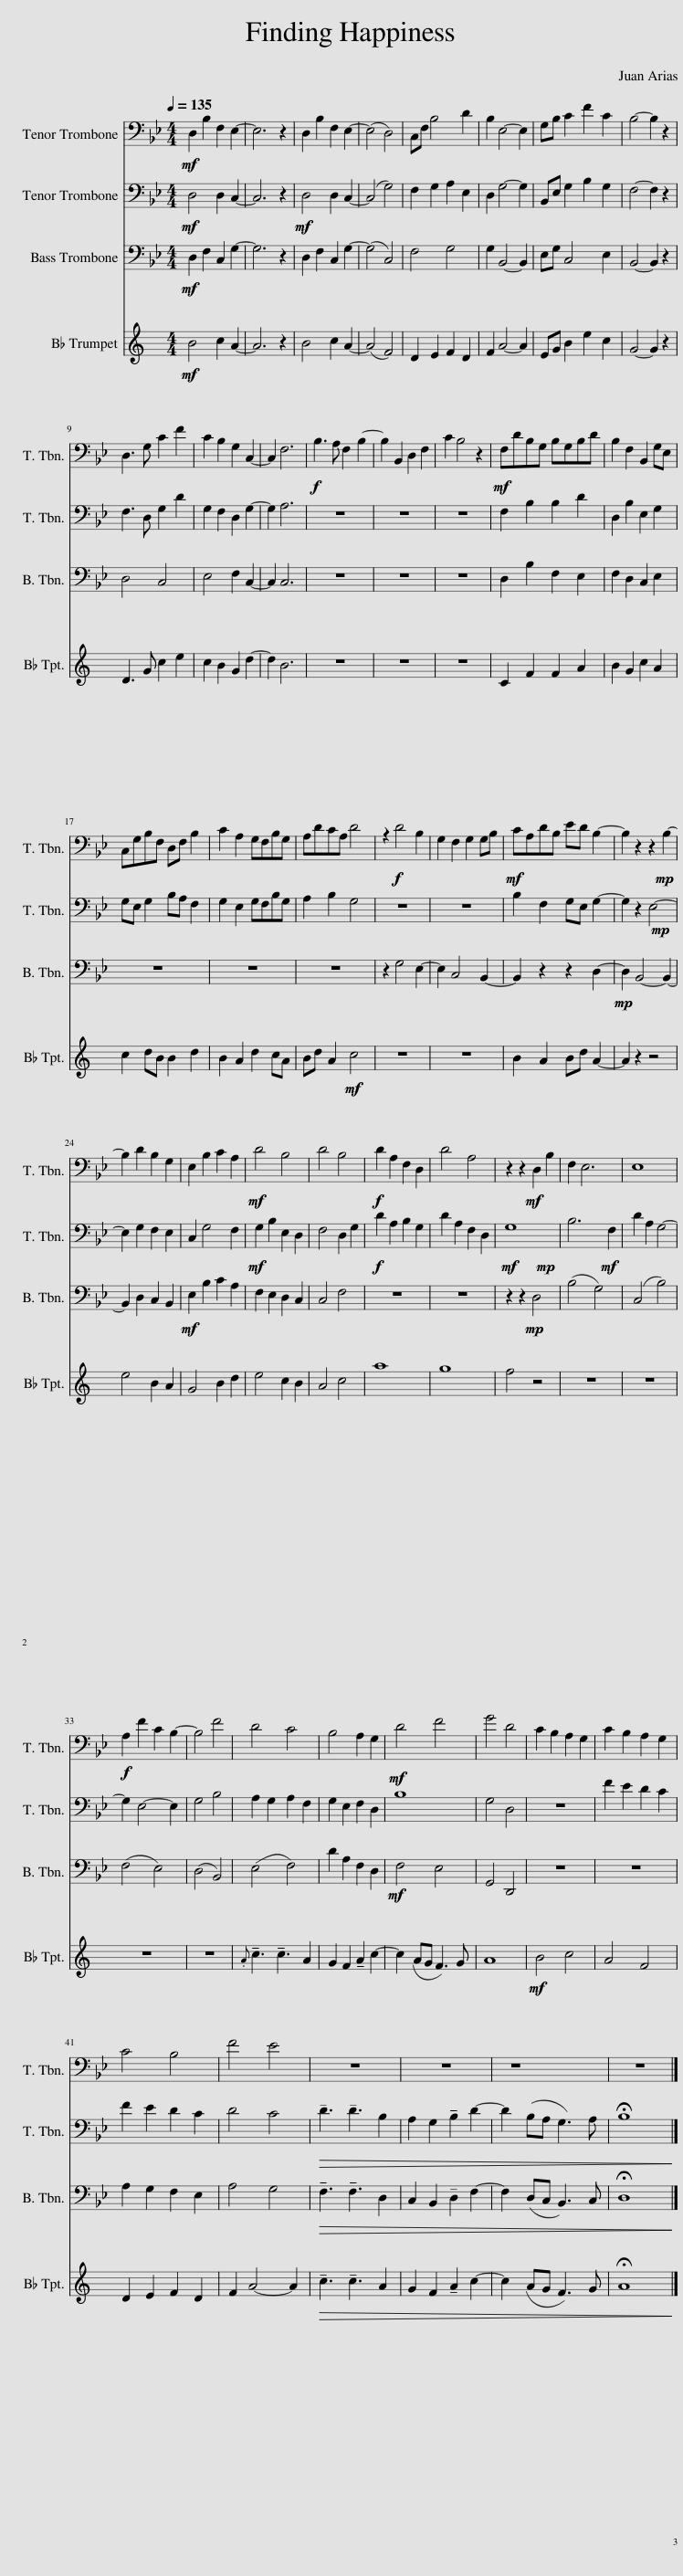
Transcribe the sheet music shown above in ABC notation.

X:1
%%score 1 2 3 4
L:1/8
Q:1/4=135
M:4/4
I:linebreak $
K:Bb
V:1 bass
V:2 bass
V:3 bass
V:4 treble transpose=-2
V:1
!mf! D,2 B,2 F,2 E,2- | E,6 z2 | D,2 B,2 F,2 E,2- | (E,4 D,4) | C,F, B,4 D2 | %5
 B,2 E,4- E,2 | G,B, C2 F2 C2 | B,4- B,2 z2 |$ D,3 G, C2 F2 | C2 B,2 G,2 C,2- | %10
 C,2 F,6 |!f! B,3 A, F,2 B,2- | B,2 B,,2 D,2 F,2 | C2 B,4 z2 |!mf! F,DB,G, B,G,B,D | %15
 B,2 F,2 B,,2 G,E, |$ C,G,B,F, D,F, B,2 | C2 A,2 G,F,B,G, | A,DCA, D4 | z2!f! D4 B,2 | %20
 G,2 F,2 G,2 G,B, |!mf! CA,DB, ED B,2- | B,2 z2 z2!mp! B,2- |$ B,2 D2 B,2 G,2 | E,2 B,2 C2 A,2 | %25
!mf! D4 B,4 | D4 B,4 |!f! D2 A,2 F,2 D,2 | D4 A,4 | z2 z2!mf! D,2 B,2 | %30
 F,2 E,6 | E,8 |$!f! A,2 F2 C2 B,2- | B,4 F4 | D4 C4 | %35
 B,4 A,2 G,2 |!mf! D4 F4 | G4 D4 | C2 B,2 A,2 G,2 | C2 B,2 A,2 G,2 |$ %40
 C4 B,4 | F4 E4 | z8 | z8 | z8 | %45
 z8 |] %46
V:2
!mf! D,4 D,2 C,2- | C,6 z2 |!mf! D,4 D,2 C,2- | (C,4 G,4) | F,2 G,2 A,2 E,2 | %5
 D,2 G,4- G,2 | B,,E, G,2 B,2 G,2 | F,4- F,2 z2 |$ F,3 D, G,2 D2 | G,2 F,2 D,2 G,2- | %10
 G,2 A,6 | z8 | z8 | z8 | F,2 B,2 B,2 D2 | %15
 D,2 B,2 E,2 G,2 |$ G,E, G,2 B,A, F,2 | G,2 E,2 G,F,B,G, | A,2 B,2 G,4 | z8 | %20
 z8 | B,2 F,2 G,E, G,2- | G,2 z2 E,4-!mp! |$ E,2 G,2 F,2 E,2 | C,2 G,4 F,2 | %25
!mf! G,2 B,2 E,2 D,2 | F,4 D,2 G,2 |!f! D2 A,2 B,2 G,2 | D2 A,2 F,2 D,2 |!mf! G,8!mp! | %30
 B,6!mf! F,2 | D2 A,2 G,4- |$ G,2 E,4- E,2 | G,4 B,4 | A,2 G,2 A,2 F,2 | %35
 G,2 E,2 F,2 D,2 | B,8 | G,4 D,4 | z8 | F2 E2 D2 C2 |$ %40
 F2 E2 D2 C2 | D4 C4 |!>(! !tenuto!D3 !tenuto!D3 B,2 | A,2 G,2 !tenuto!B,2 D2- | D2 (B,A, G,3) A, | %45
 !fermata!B,8!>)! |] %46
V:3
!mf! D,2 F,2 C,2 G,2- | G,6 z2 | D,2 F,2 C,2 G,2- | (G,4 C,4) | F,4 G,4 | %5
 G,2 B,,4- B,,2 | E,G, C,4 E,2 | B,,4- B,,2 z2 |$ D,4 C,4 | E,4 F,2 C,2- | %10
 C,2 C,6 | z8 | z8 | z8 | D,2 B,2 F,2 E,2 | %15
 F,2 D,2 C,2 E,2 |$ z8 | z8 | z8 | z2 G,4 E,2- | %20
 E,2 C,4 B,,2- | B,,2 z2 z2 D,2- |!mp! D,2 B,,4- B,,2- |$ B,,2 D,2 C,2 B,,2 |!mf! E,2 B,2 C2 A,2 | %25
 F,2 E,2 D,2 C,2 | C,4 F,4 | z8 | z8 | z2 z2!mp! D,4 | %30
 (B,4 G,4) | (C,4 B,4) |$ (F,4 E,4) | (D,4 B,,4) | (E,4 F,4) | %35
 D2 A,2 F,2 D,2 |!mf! F,4 E,4 | G,,4 D,,4 | z8 | z8 |$ %40
 A,2 G,2 F,2 E,2 | A,4 G,4 |!>(! !tenuto!F,3 !tenuto!F,3 D,2 | C,2 B,,2 !tenuto!D,2 F,2- | F,2 (D,C, B,,3) C, | %45
 !fermata!D,8!>)! |] %46
V:4
[K:C]!mf! B4 c2 A2- | A6 z2 | B4 c2 A2- | (A4 F4) | D2 E2 F2 D2 | %5
 F2 A4- A2 | EG B2 e2 c2 | G4- G2 z2 |$ D3 G c2 e2 | c2 B2 G2 d2- | %10
 d2 B6 | z8 | z8 | z8 | C2 F2 F2 A2 | %15
 B2 G2 c2 A2 |$ c2 dB B2 d2 | B2 A2 d2 cA | Bd A2!mf! c4 | z8 | %20
 z8 | B2 A2 Bd A2- | A2 z2 z4 |$ e4 B2 A2 | G4 B2 d2 | %25
 e4 c2 B2 | A4 c4 | a8 | g8 | f4 z4 | %30
 z8 | z8 |$ z8 | z8 |{.A} !tenuto!c3 !tenuto!c3 A2 | %35
 G2 F2 !tenuto!A2 c2- | c2 (AG F3) G | A8 |!mf! B4 c4 | A4 F4 |$ %40
 D2 E2 F2 D2 | F2 A4- A2 |!>(! !tenuto!c3 !tenuto!c3 A2 | G2 F2 !tenuto!A2 c2- | c2 (AG F3) G | %45
 !fermata!A8!>)! |] %46
